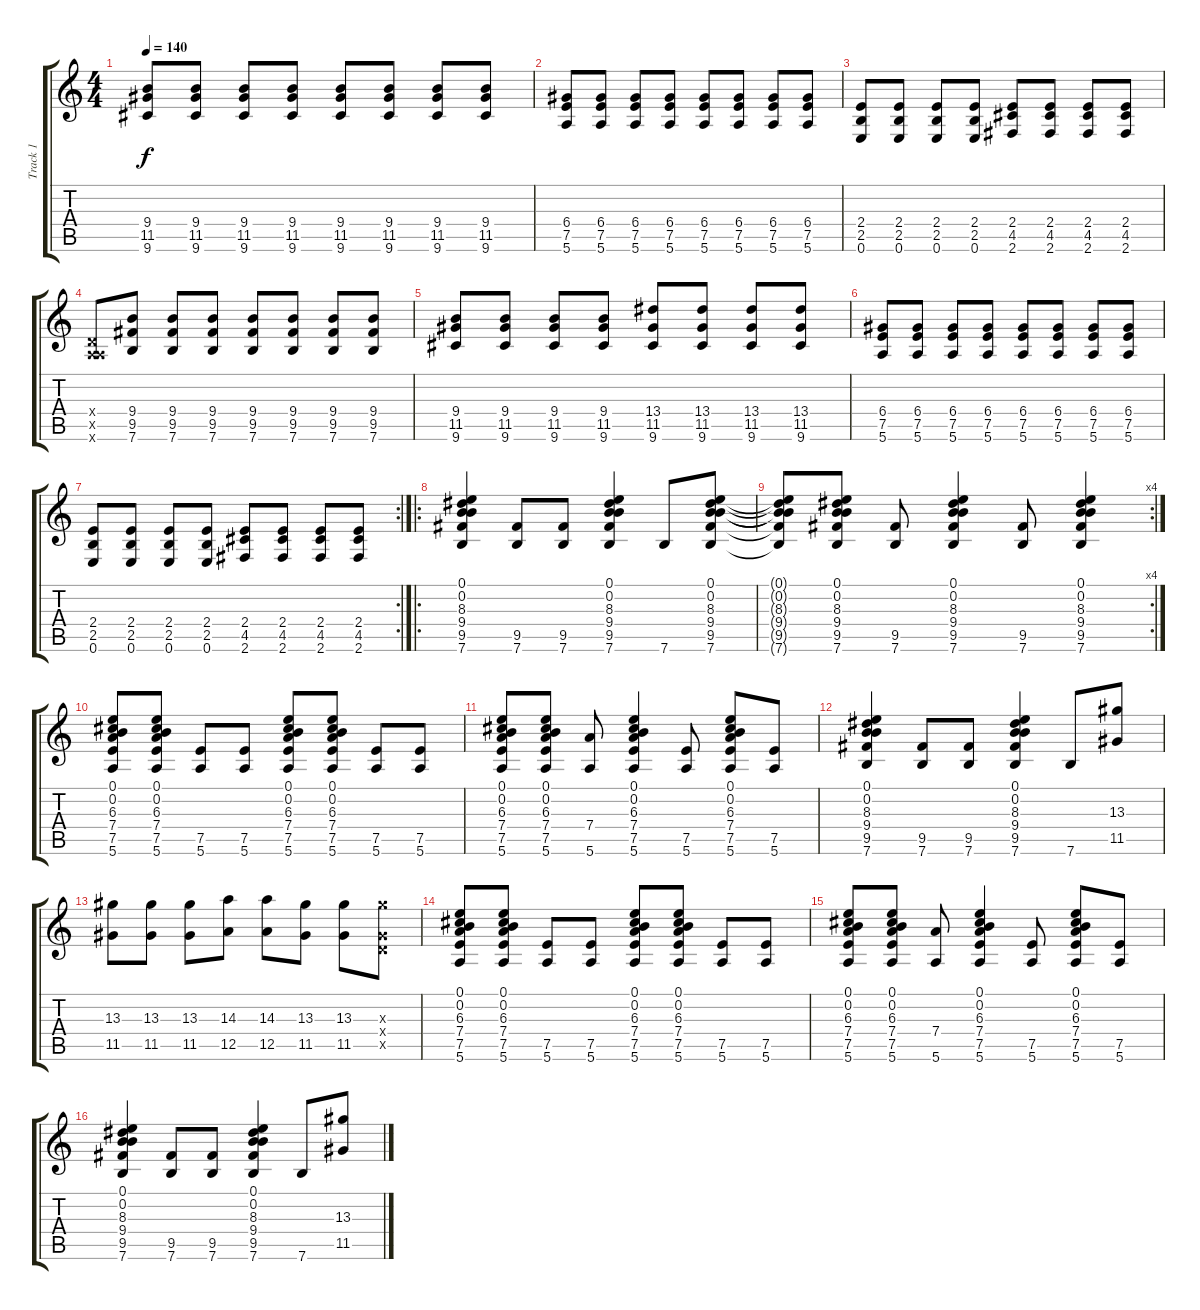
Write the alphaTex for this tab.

\track ("Track 1" "Track 1") {instrument acousticguitarsteel}
\staff {score tabs}
\tuning (E4 B3 G3 D3 A2 E2) {hide}
\ts (4 4)
\tempo 140
\clef g2
\ks c
(9.4 11.5 9.6).8{dy f} (9.4 11.5 9.6).8 (9.4 11.5 9.6).8 (9.4 11.5 9.6).8 (9.4 11.5 9.6).8 (9.4 11.5 9.6).8 (9.4 11.5 9.6).8 (9.4 11.5 9.6).8 |
(6.4 7.5 5.6).8 (6.4 7.5 5.6).8 (6.4 7.5 5.6).8 (6.4 7.5 5.6).8 (6.4 7.5 5.6).8 (6.4 7.5 5.6).8 (6.4 7.5 5.6).8 (6.4 7.5 5.6).8 |
(2.4 2.5 0.6).8 (2.4 2.5 0.6).8 (2.4 2.5 0.6).8 (2.4 2.5 0.6).8 (2.4 4.5 2.6).8 (2.4 4.5 2.6).8 (2.4 4.5 2.6).8 (2.4 4.5 2.6).8 |
(0.4{x} 0.5{x} 5.6{x}).8 (9.4 9.5 7.6).8 (9.4 9.5 7.6).8 (9.4 9.5 7.6).8 (9.4 9.5 7.6).8 (9.4 9.5 7.6).8 (9.4 9.5 7.6).8 (9.4 9.5 7.6).8 |
(9.4 11.5 9.6).8 (9.4 11.5 9.6).8 (9.4 11.5 9.6).8 (9.4 11.5 9.6).8 (13.4 11.5 9.6).8 (13.4 11.5 9.6).8 (13.4 11.5 9.6).8 (13.4 11.5 9.6).8 |
(6.4 7.5 5.6).8 (6.4 7.5 5.6).8 (6.4 7.5 5.6).8 (6.4 7.5 5.6).8 (6.4 7.5 5.6).8 (6.4 7.5 5.6).8 (6.4 7.5 5.6).8 (6.4 7.5 5.6).8 |
\rc 2
(2.4 2.5 0.6).8 (2.4 2.5 0.6).8 (2.4 2.5 0.6).8 (2.4 2.5 0.6).8 (2.4 4.5 2.6).8 (2.4 4.5 2.6).8 (2.4 4.5 2.6).8 (2.4 4.5 2.6).8 |
\ro
(0.1 0.2 8.3 9.4 9.5 7.6).4 (9.5 7.6).8 (9.5 7.6).8 (0.1 0.2 8.3 9.4 9.5 7.6).4 7.6.8 (0.1 0.2 8.3 9.4 9.5 7.6).8 |
\rc 4
(0.1{t} 0.2{t} 8.3{t} 9.4{t} 9.5{t} 7.6{t}).8 (0.1 0.2 8.3 9.4 9.5 7.6).8 (9.5 7.6).8 (0.1 0.2 8.3 9.4 9.5 7.6).4 (9.5 7.6).8 (0.1 0.2 8.3 9.4 9.5 7.6).4 |
(0.1 0.2 6.3 7.4 7.5 5.6).8 (0.1 0.2 6.3 7.4 7.5 5.6).8 (7.5 5.6).8 (7.5 5.6).8 (0.1 0.2 6.3 7.4 7.5 5.6).8 (0.1 0.2 6.3 7.4 7.5 5.6).8 (7.5 5.6).8 (7.5 5.6).8 |
(0.1 0.2 6.3 7.4 7.5 5.6).8 (0.1 0.2 6.3 7.4 7.5 5.6).8 (7.4 5.6).8 (0.1 0.2 6.3 7.4 7.5 5.6).4 (7.5 5.6).8 (0.1 0.2 6.3 7.4 7.5 5.6).8 (7.5 5.6).8 |
(0.1 0.2 8.3 9.4 9.5 7.6).4 (9.5 7.6).8 (9.5 7.6).8 (0.1 0.2 8.3 9.4 9.5 7.6).4 7.6.8 (13.3 11.5).8 |
(13.3 11.5).8 (13.3 11.5).8 (13.3 11.5).8 (14.3 12.5).8 (14.3 12.5).8 (13.3 11.5).8 (13.3 11.5).8 (13.3{x} 0.4{x} 11.5{x}).8 |
(0.1 0.2 6.3 7.4 7.5 5.6).8 (0.1 0.2 6.3 7.4 7.5 5.6).8 (7.5 5.6).8 (7.5 5.6).8 (0.1 0.2 6.3 7.4 7.5 5.6).8 (0.1 0.2 6.3 7.4 7.5 5.6).8 (7.5 5.6).8 (7.5 5.6).8 |
(0.1 0.2 6.3 7.4 7.5 5.6).8 (0.1 0.2 6.3 7.4 7.5 5.6).8 (7.4 5.6).8 (0.1 0.2 6.3 7.4 7.5 5.6).4 (7.5 5.6).8 (0.1 0.2 6.3 7.4 7.5 5.6).8 (7.5 5.6).8 |
(0.1 0.2 8.3 9.4 9.5 7.6).4 (9.5 7.6).8 (9.5 7.6).8 (0.1 0.2 8.3 9.4 9.5 7.6).4 7.6.8 (13.3 11.5).8
